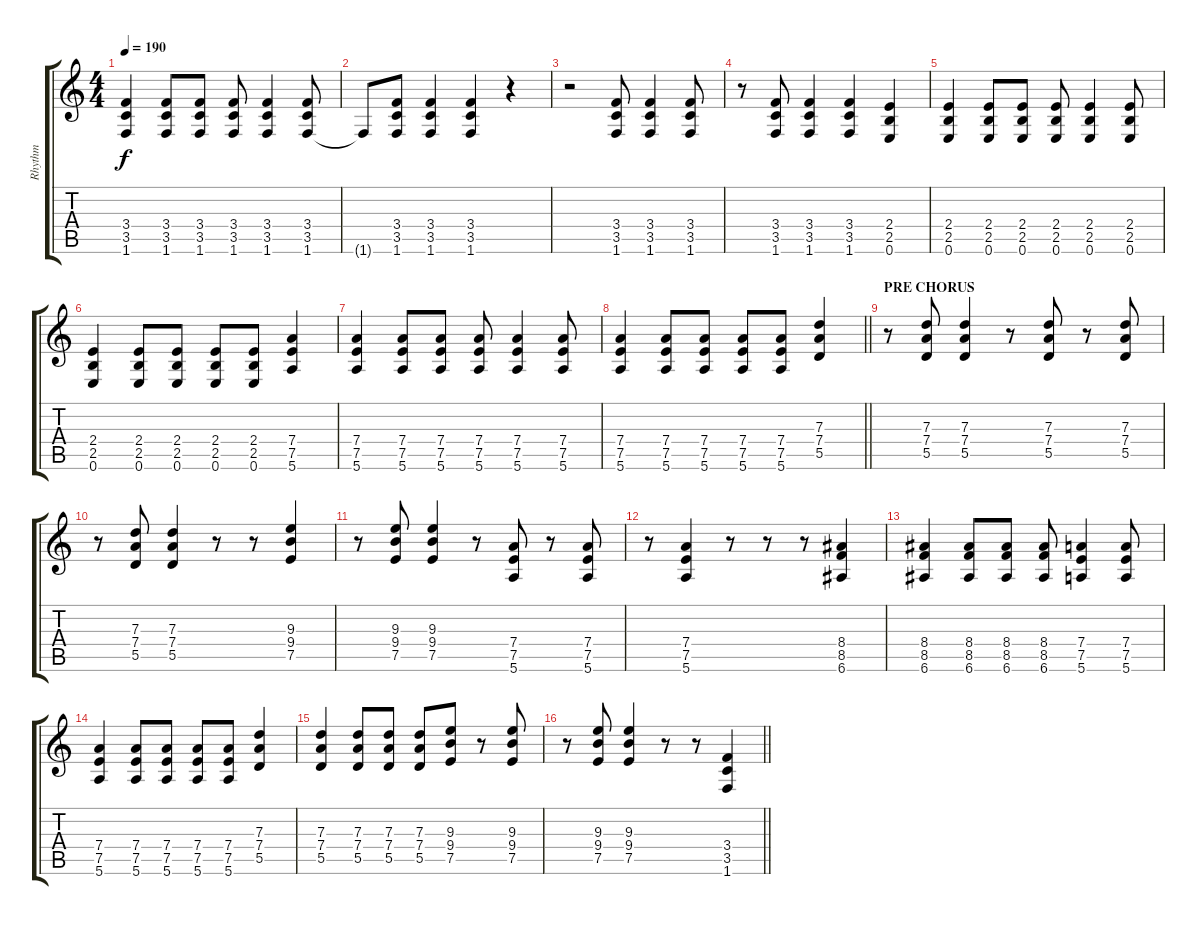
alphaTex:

\track ("Rhythm" "Rhythm") {instrument distortionguitar}
\staff {score tabs}
\tuning (E4 B3 G3 D3 A2 E2) {hide}
\ts (4 4)
\tempo 190
\clef g2
\ks c
(3.4 3.5 1.6).4{dy f} (3.4 3.5 1.6).8 (3.4 3.5 1.6).8 (3.4 3.5 1.6).8 (3.4 3.5 1.6).4 (3.4 3.5 1.6).8 |
1.6{t}.8 (3.4 3.5 1.6).8 (3.4 3.5 1.6).4 (3.4 3.5 1.6).4 r.4 |
r.2 (3.4 3.5 1.6).8 (3.4 3.5 1.6).4 (3.4 3.5 1.6).8 |
r.8 (3.4 3.5 1.6).8 (3.4 3.5 1.6).4 (3.4 3.5 1.6).4 (2.4 2.5 0.6).4 |
(2.4 2.5 0.6).4 (2.4 2.5 0.6).8 (2.4 2.5 0.6).8 (2.4 2.5 0.6).8 (2.4 2.5 0.6).4 (2.4 2.5 0.6).8 |
(2.4 2.5 0.6).4 (2.4 2.5 0.6).8 (2.4 2.5 0.6).8 (2.4 2.5 0.6).8 (2.4 2.5 0.6).8 (7.4 7.5 5.6).4 |
(7.4 7.5 5.6).4 (7.4 7.5 5.6).8 (7.4 7.5 5.6).8 (7.4 7.5 5.6).8 (7.4 7.5 5.6).4 (7.4 7.5 5.6).8 |
\barLineRight lightlight
(7.4 7.5 5.6).4 (7.4 7.5 5.6).8 (7.4 7.5 5.6).8 (7.4 7.5 5.6).8 (7.4 7.5 5.6).8 (7.3 7.4 5.5).4 |
\section ("" "PRE CHORUS")
r.8 (7.3 7.4 5.5).8 (7.3 7.4 5.5).4 r.8 (7.3 7.4 5.5).8 r.8 (7.3 7.4 5.5).8 |
r.8 (7.3 7.4 5.5).8 (7.3 7.4 5.5).4 r.8 r.8 (9.3 9.4 7.5).4 |
r.8 (9.3 9.4 7.5).8 (9.3 9.4 7.5).4 r.8 (7.4 7.5 5.6).8 r.8 (7.4 7.5 5.6).8 |
r.8 (7.4 7.5 5.6).4 r.8 r.8 r.8 (8.4 8.5 6.6).4 |
(8.4 8.5 6.6).4 (8.4 8.5 6.6).8 (8.4 8.5 6.6).8 (8.4 8.5 6.6).8 (7.4 7.5 5.6).4 (7.4 7.5 5.6).8 |
(7.4 7.5 5.6).4 (7.4 7.5 5.6).8 (7.4 7.5 5.6).8 (7.4 7.5 5.6).8 (7.4 7.5 5.6).8 (7.3 7.4 5.5).4 |
(7.3 7.4 5.5).4 (7.3 7.4 5.5).8 (7.3 7.4 5.5).8 (7.3 7.4 5.5).8 (9.3 9.4 7.5).8 r.8 (9.3 9.4 7.5).8 |
\barLineRight lightlight
r.8 (9.3 9.4 7.5).8 (9.3 9.4 7.5).4 r.8 r.8 (3.4 3.5 1.6).4
